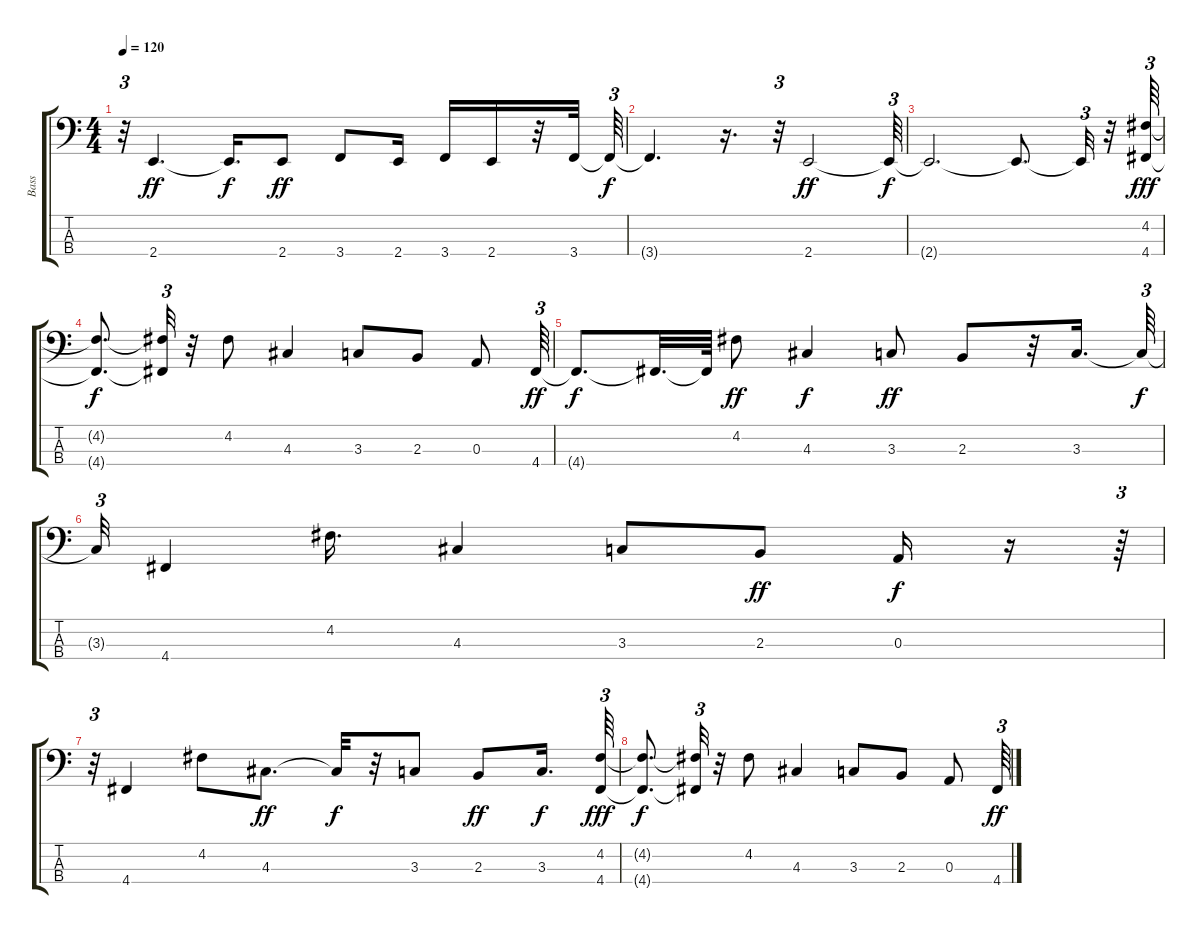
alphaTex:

\track ("Bass" "Bass") {instrument electricbasspick}
\staff {score tabs}
\tuning (G2 D2 A1 D1) {hide}
\ts (4 4)
\tempo 120
\clef f4
\ks c
r.32{tu (3 2) dy f} 2.4.4{d dy ff} 2.4{t}.16{d dy f} 2.4.8{dy ff} 3.4.8 2.4.16 3.4.16 2.4.16 r.32 3.4.32 3.4{t}.64{tu (3 2) dy f} |
3.4{t}.4{d} r.16{d} r.32{tu (3 2)} 2.4.2{dy ff} 2.4{t}.64{tu (3 2) dy f} |
2.4{t}.2{d} 2.4{t}.8{d} 2.4{t}.32{tu (3 2)} r.32 (4.2 4.4).64{tu (3 2) dy fff} |
(4.2{t} 4.4{t}).8{d dy f} (4.2{t} 4.4{t}).32{tu (3 2)} r.32 4.2.8 4.3.4 3.3.8 2.3.8 0.3.8 4.4.64{tu (3 2) dy ff} |
4.4{t}.8{d dy f} 4.4{t}.32{d} 4.4{t}.64 4.2.8{dy ff} 4.3.4{dy f} 3.3.8{dy ff} 2.3.8 r.32 3.3.16{d} 3.3{t}.64{tu (3 2) dy f} |
3.3{t}.32{tu (3 2)} 4.4.4 4.2.16{d} 4.3.4 3.3.8 2.3.8{dy ff} 0.3.16{dy f} r.16 r.64{tu (3 2)} |
r.32{tu (3 2)} 4.4.4 4.2.8 4.3.8{d dy ff} 4.3{t}.32{dy f} r.32 3.3.8 2.3.8{dy ff} 3.3.16{d dy f} (4.2 4.4).64{tu (3 2) dy fff} |
(4.2{t} 4.4{t}).8{d dy f} (4.2{t} 4.4{t}).32{tu (3 2)} r.32 4.2.8 4.3.4 3.3.8 2.3.8 0.3.8 4.4.64{tu (3 2) dy ff}
